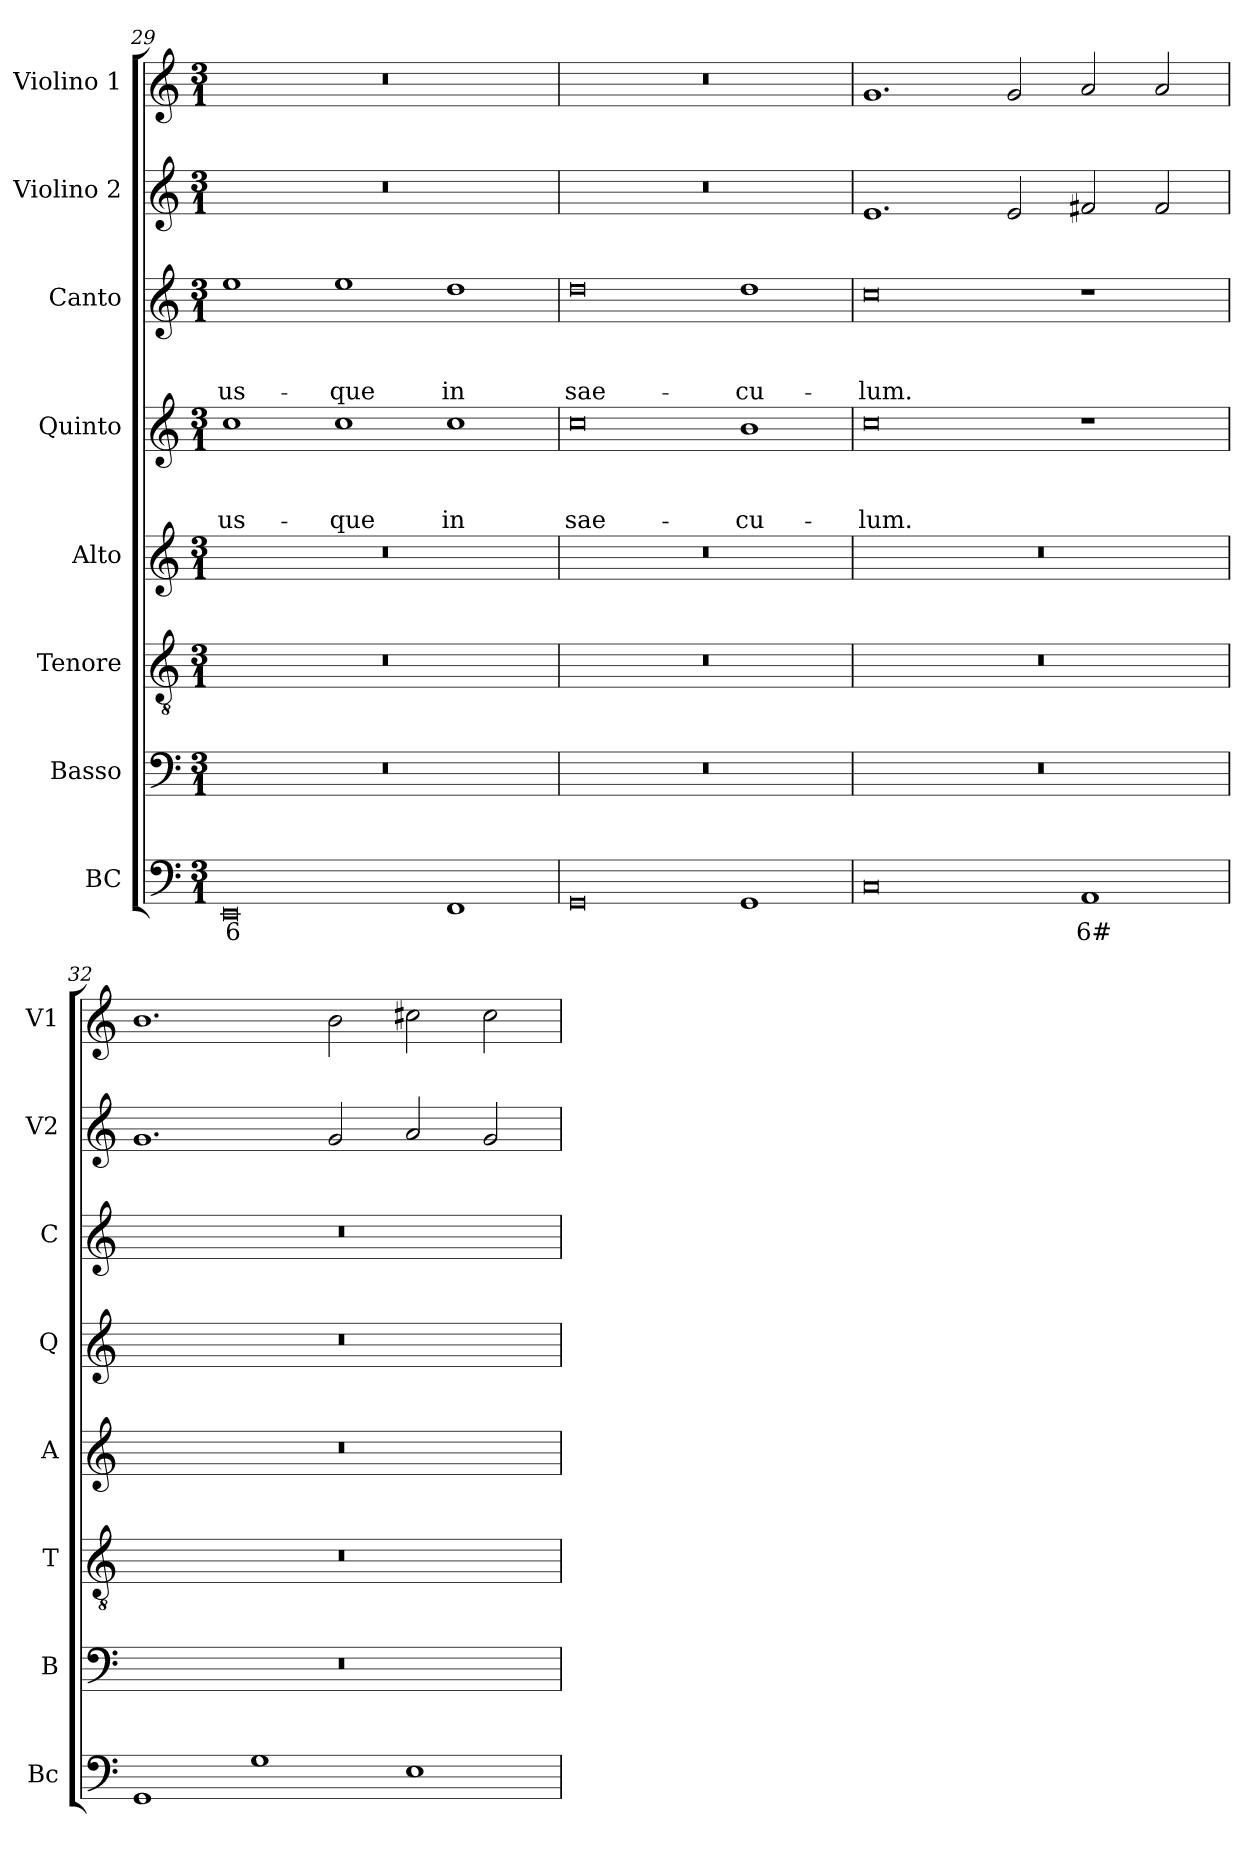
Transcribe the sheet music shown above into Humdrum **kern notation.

**kern	**text	**kern	**kern	**kern	**kern	**text	**text	**text	**kern	**text	**text	**text	**kern	**kern
*part8	*part8	*part7	*part6	*part5	*part4	*part4	*part4	*part4	*part3	*part3	*part3	*part3	*part2	*part1
*staff8	*staff8	*staff7	*staff6	*staff5	*staff4	*staff4	*staff4	*staff4	*staff3	*staff3	*staff3	*staff3	*staff2	*staff1
*I"BC	*	*I"Basso	*I"Tenore	*I"Alto	*I"Quinto	*	*	*	*I"Canto	*	*	*	*I"Violino 2	*I"Violino 1
*I'Bc	*	*I'B	*I'T	*I'A	*I'Q	*	*	*	*I'C	*	*	*	*I'V2	*I'V1
*clefF4	*	*clefF4	*clefGv2	*clefG2	*clefG2	*	*	*	*clefG2	*	*	*	*clefG2	*clefG2
*k[]	*	*k[]	*k[]	*k[]	*k[]	*	*	*	*k[]	*	*	*	*k[]	*k[]
*C:	*	*C:	*C:	*C:	*C:	*	*	*	*C:	*	*	*	*C:	*C:
*M3/1	*	*M3/1	*M3/1	*M3/1	*M3/1	*	*	*	*M3/1	*	*	*	*M3/1	*M3/1
=29	=29	=29	=29	=29	=29	=29	=29	=29	=29	=29	=29	=29	=29	=29
!	!LO:LY:b	!	!	!	!	!	!	!LO:LY:b	!	!	!	!LO:LY:b	!	!
0EE	6	0.r	0.r	0.r	1cc	.	.	us-	1ee	.	.	us-	0.r	0.r
!	!	!	!	!	!	!	!	!LO:LY:b	!	!	!	!LO:LY:b	!	!
.	.	.	.	.	1cc	.	.	-que	1ee	.	.	-que	.	.
!	!	!	!	!	!	!	!	!LO:LY:b	!	!	!	!LO:LY:b	!	!
1FF	.	.	.	.	1cc	.	.	in	1dd	.	.	in	.	.
=30	=30	=30	=30	=30	=30	=30	=30	=30	=30	=30	=30	=30	=30	=30
!	!	!	!	!	!	!	!	!LO:LY:b	!	!	!	!LO:LY:b	!	!
0GG	.	0.r	0.r	0.r	0cc	.	.	sae-	0dd	.	.	sae-	0.r	0.r
!	!	!	!	!	!	!	!	!LO:LY:b	!	!	!	!LO:LY:b	!	!
1GG	.	.	.	.	1b	.	.	-cu-	1dd	.	.	-cu-	.	.
!!LO:LB:g=z
=31	=31	=31	=31	=31	=31	=31	=31	=31	=31	=31	=31	=31	=31	=31
!	!	!	!	!	!	!	!	!LO:LY:b	!	!	!	!LO:LY:b	!	!
0C	.	0.r	0.r	0.r	0cc	.	.	-lum.	0cc	.	.	-lum.	1.e	1.g
.	.	.	.	.	.	.	.	.	.	.	.	.	2e/	2g/
!	!LO:LY:b	!	!	!	!	!	!	!	!	!	!	!	!	!
1AA	6#	.	.	.	1r	.	.	.	1r	.	.	.	2f#X/	2a/
.	.	.	.	.	.	.	.	.	.	.	.	.	2f#/	2a/
=32	=32	=32	=32	=32	=32	=32	=32	=32	=32	=32	=32	=32	=32	=32
1GG	.	0.r	0.r	0.r	0.r	.	.	.	0.r	.	.	.	1.g	1.b
1G	.	.	.	.	.	.	.	.	.	.	.	.	.	.
.	.	.	.	.	.	.	.	.	.	.	.	.	2g/	2b\
1E	.	.	.	.	.	.	.	.	.	.	.	.	2a/	2cc#X\
.	.	.	.	.	.	.	.	.	.	.	.	.	2g/	2cc#\
=	=	=	=	=	=	=	=	=	=	=	=	=	=	=
*-	*-	*-	*-	*-	*-	*-	*-	*-	*-	*-	*-	*-	*-	*-
